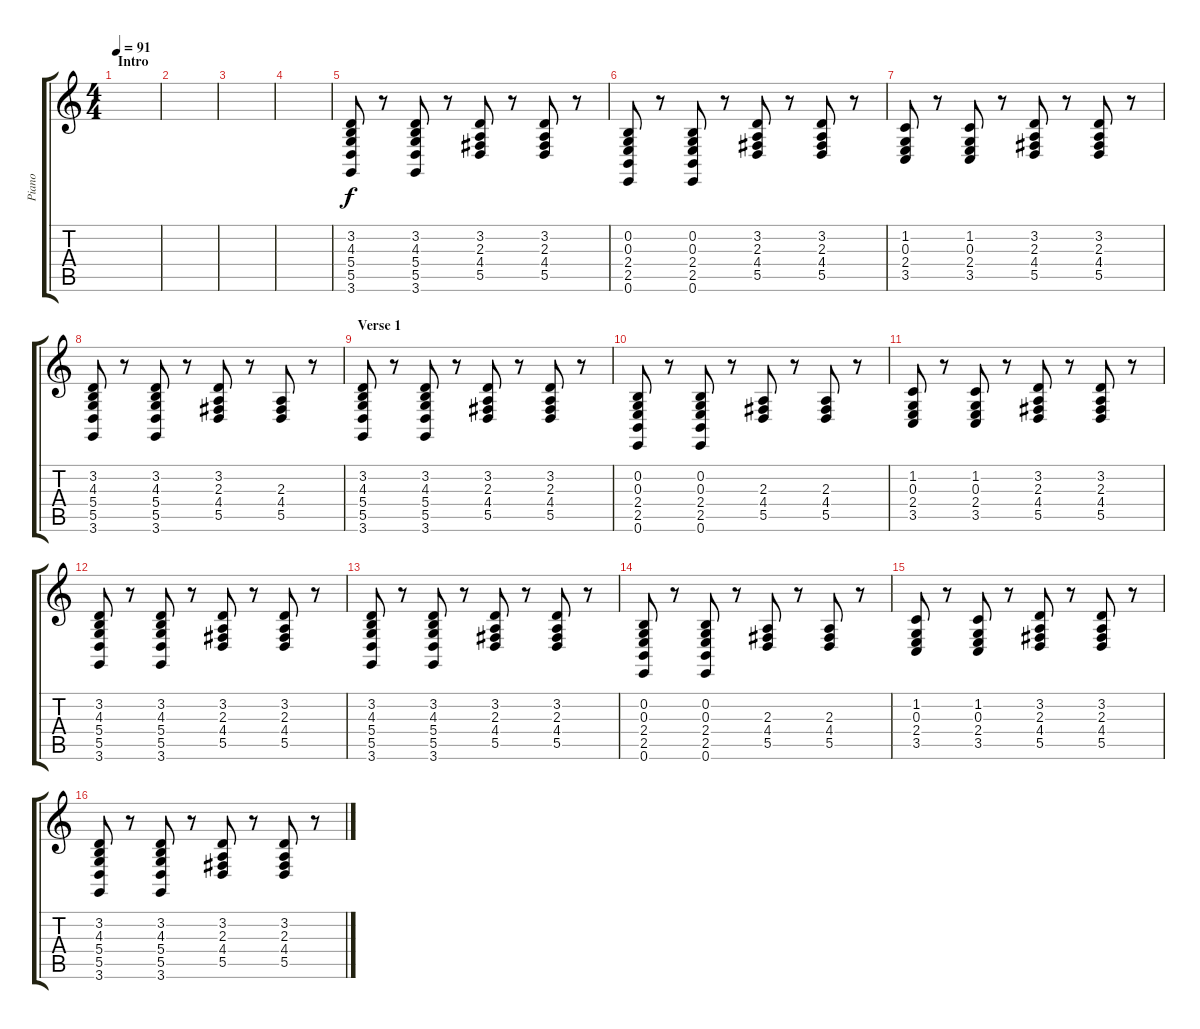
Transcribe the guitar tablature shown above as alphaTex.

\track ("Piano" "Piano") {instrument acousticgrandpiano}
\staff {score tabs}
\tuning (E4 B3 G3 D3 A2 E2) {hide}
\ts (4 4)
\section ("" "Intro")
\tempo 91
\clef g2
\ks c
|
|
|
|
(3.2 4.3 5.4 5.5 3.6).8 r.8 (3.2 4.3 5.4 5.5 3.6).8 r.8 (3.2 2.3 4.4 5.5).8 r.8 (3.2 2.3 4.4 5.5).8 r.8 |
(0.2 0.3 2.4 2.5 0.6).8 r.8 (0.2 0.3 2.4 2.5 0.6).8 r.8 (3.2 2.3 4.4 5.5).8 r.8 (3.2 2.3 4.4 5.5).8 r.8 |
(1.2 0.3 2.4 3.5).8 r.8 (1.2 0.3 2.4 3.5).8 r.8 (3.2 2.3 4.4 5.5).8 r.8 (3.2 2.3 4.4 5.5).8 r.8 |
(3.2 4.3 5.4 5.5 3.6).8 r.8 (3.2 4.3 5.4 5.5 3.6).8 r.8 (3.2 2.3 4.4 5.5).8 r.8 (2.3 4.4 5.5).8 r.8 |
\section ("" "Verse 1")
(3.2 4.3 5.4 5.5 3.6).8 r.8 (3.2 4.3 5.4 5.5 3.6).8 r.8 (3.2 2.3 4.4 5.5).8 r.8 (3.2 2.3 4.4 5.5).8 r.8 |
(0.2 0.3 2.4 2.5 0.6).8 r.8 (0.2 0.3 2.4 2.5 0.6).8 r.8 (2.3 4.4 5.5).8 r.8 (2.3 4.4 5.5).8 r.8 |
(1.2 0.3 2.4 3.5).8 r.8 (1.2 0.3 2.4 3.5).8 r.8 (3.2 2.3 4.4 5.5).8 r.8 (3.2 2.3 4.4 5.5).8 r.8 |
(3.2 4.3 5.4 5.5 3.6).8 r.8 (3.2 4.3 5.4 5.5 3.6).8 r.8 (3.2 2.3 4.4 5.5).8 r.8 (3.2 2.3 4.4 5.5).8 r.8 |
(3.2 4.3 5.4 5.5 3.6).8 r.8 (3.2 4.3 5.4 5.5 3.6).8 r.8 (3.2 2.3 4.4 5.5).8 r.8 (3.2 2.3 4.4 5.5).8 r.8 |
(0.2 0.3 2.4 2.5 0.6).8 r.8 (0.2 0.3 2.4 2.5 0.6).8 r.8 (2.3 4.4 5.5).8 r.8 (2.3 4.4 5.5).8 r.8 |
(1.2 0.3 2.4 3.5).8 r.8 (1.2 0.3 2.4 3.5).8 r.8 (3.2 2.3 4.4 5.5).8 r.8 (3.2 2.3 4.4 5.5).8 r.8 |
(3.2 4.3 5.4 5.5 3.6).8 r.8 (3.2 4.3 5.4 5.5 3.6).8 r.8 (3.2 2.3 4.4 5.5).8 r.8 (3.2 2.3 4.4 5.5).8 r.8
